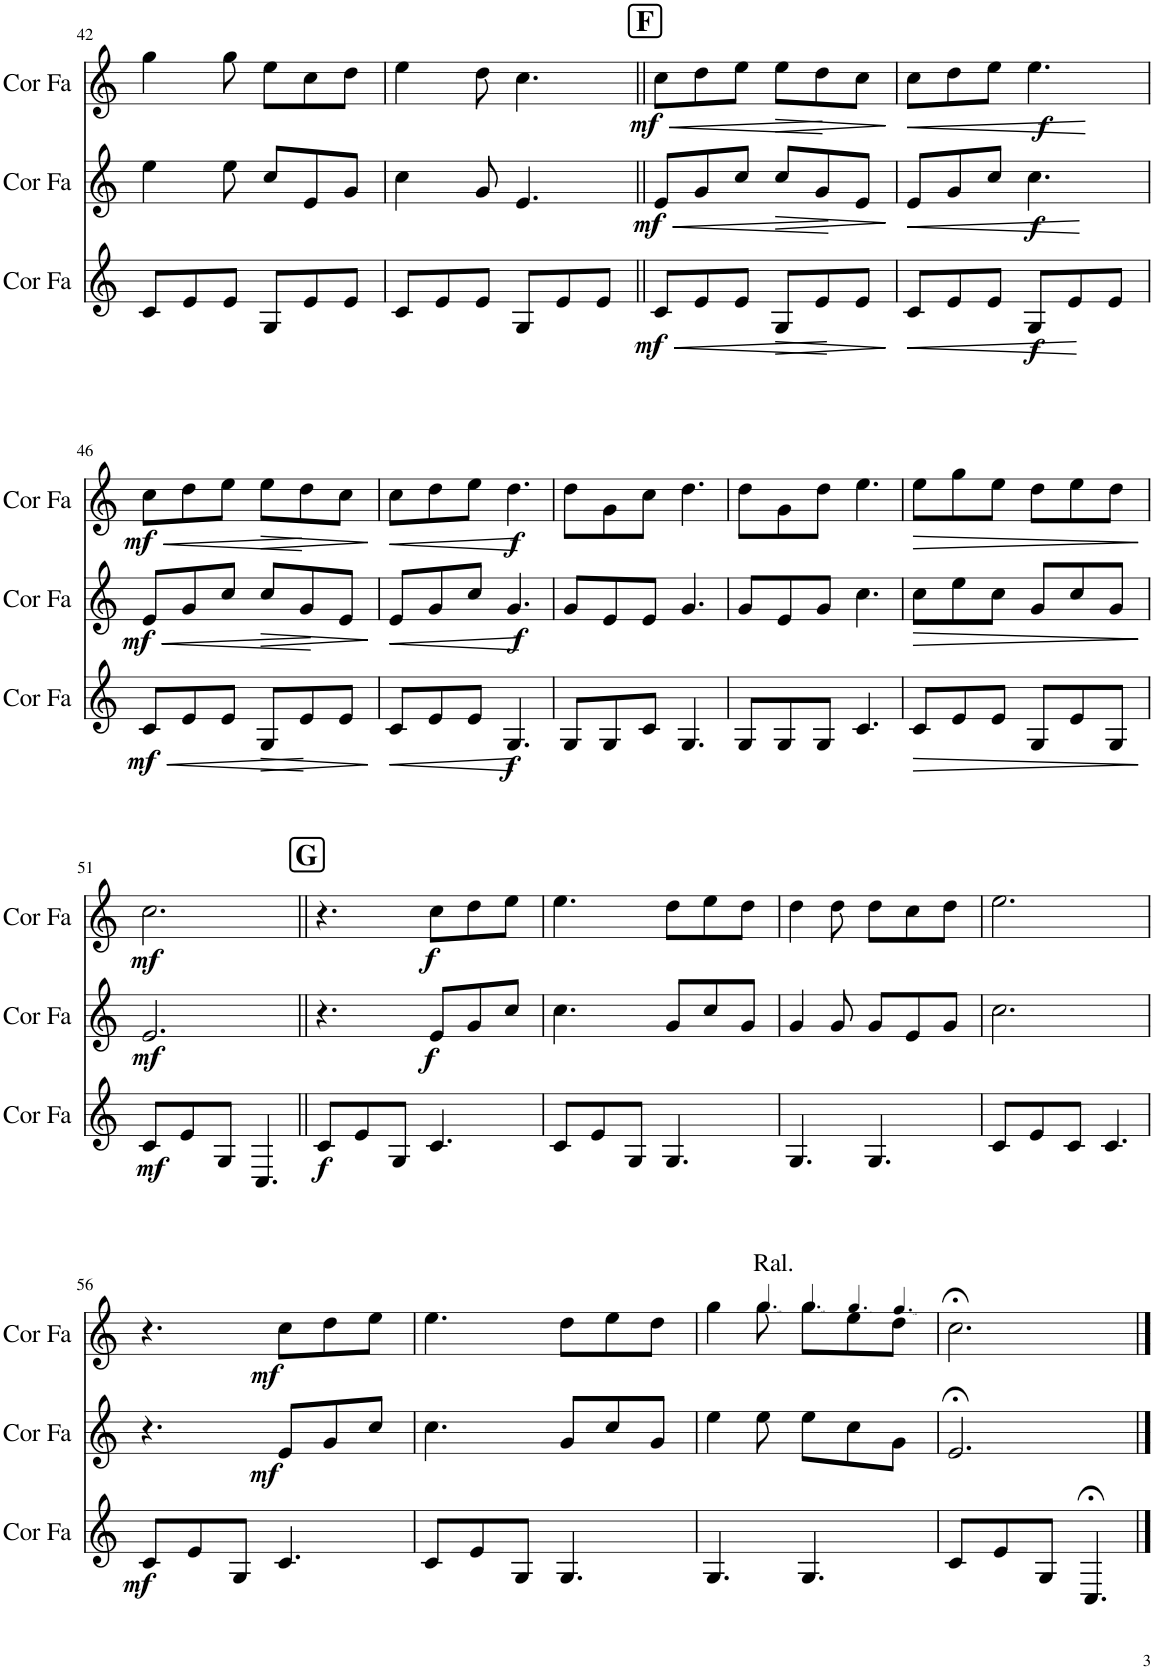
**kern	**dynam	**kern	**dynam	**kern	**dynam
*part3	*part3	*part2	*part2	*part1	*part1
*staff3	*staff3	*staff2	*staff2	*staff1	*staff1
*I"Cor en Fa	*	*I"Cor en Fa	*	*I"Cor en Fa	*
*I'Cor Fa	*	*I'Cor Fa	*	*I'Cor Fa	*
!!LO:PB:g=z
*clefG2	*	*clefG2	*	*clefG2	*
*Trd4c7	*	*Trd4c7	*	*Trd4c7	*
*k[]	*	*k[]	*	*k[]	*
*M6/8	*	*M6/8	*	*M6/8	*
=42	=42	=42	=42	=42	=42
8c/L	.	4ee\	.	4gg\	.
8e/	.	.	.	.	.
8e/J	.	8ee\	.	8gg\	.
8G/L	.	8cc/L	.	8ee\L	.
8e/	.	8e/	.	8cc\	.
8e/J	.	8g/J	.	8dd\J	.
=43	=43	=43	=43	=43	=43
8c/L	.	4cc\	.	4ee\	.
8e/	.	.	.	.	.
8e/J	.	8g/	.	8dd\	.
8G/L	.	4.e/	.	4.cc\	.
8e/	.	.	.	.	.
8e/J	.	.	.	.	.
!!LO:REH:place=s1:a:B:cj:fs=14:t=F
=44||	=44||	=44||	=44||	=44||	=44||
!	!LO:HP:b	!	!LO:HP:b	!	!LO:HP:b
!	!LO:DY:n=1:b	!	!LO:DY:n=1:b	!	!LO:DY:n=1:b
8c/L	< mf	8e/L	< mf	8cc\L	< mf
8e/	.	8g/	.	8dd\	.
8e/J	.	8cc/J	.	8ee\J	.
!	!LO:HP:b	!	!LO:HP:b	!	!LO:HP:b
8G/L	>	8cc/L	>	8ee\L	>
8e/	.	8g/	.	8dd\	.
8e/J	.	8e/J	.	8cc\J	.
.	[ ]	.	[ ]	.	[ ]
=45	=45	=45	=45	=45	=45
!	!LO:HP:b	!	!LO:HP:b	!	!LO:HP:b
8c/L	<	8e/L	<	8cc\L	<
8e/	.	8g/	.	8dd\	.
8e/J	.	8cc/J	.	8ee\J	.
!	!LO:DY:b	!	!LO:DY:b	!	!LO:DY:b
8G/L	f	4.cc\	f	4.ee\	f
8e/	.	.	.	.	.
8e/J	.	.	.	.	.
.	[	.	[	.	[
!!LO:LB:g=z
=46	=46	=46	=46	=46	=46
!	!LO:HP:b	!	!LO:HP:b	!	!LO:HP:b
!	!LO:DY:n=1:b	!	!LO:DY:n=1:b	!	!LO:DY:n=1:b
8c/L	< mf	8e/L	< mf	8cc\L	< mf
8e/	.	8g/	.	8dd\	.
8e/J	.	8cc/J	.	8ee\J	.
!	!LO:HP:b	!	!LO:HP:b	!	!LO:HP:b
8G/L	>	8cc/L	>	8ee\L	>
8e/	.	8g/	.	8dd\	.
8e/J	.	8e/J	.	8cc\J	.
.	[ ]	.	[ ]	.	[ ]
=47	=47	=47	=47	=47	=47
!	!LO:HP:b	!	!LO:HP:b	!	!LO:HP:b
8c/L	<	8e/L	<	8cc\L	<
8e/	.	8g/	.	8dd\	.
8e/J	.	8cc/J	.	8ee\J	.
!	!LO:DY:b	!	!LO:DY:b	!	!LO:DY:b
4.G/	f	4.g/	f	4.dd\	f
.	[	.	[	.	[
=48	=48	=48	=48	=48	=48
8G/L	.	8g/L	.	8dd\L	.
8G/	.	8e/	.	8g\	.
8c/J	.	8e/J	.	8cc\J	.
4.G/	.	4.g/	.	4.dd\	.
=49	=49	=49	=49	=49	=49
8G/L	.	8g/L	.	8dd\L	.
8G/	.	8e/	.	8g\	.
8G/J	.	8g/J	.	8dd\J	.
4.c/	.	4.cc\	.	4.ee\	.
=50	=50	=50	=50	=50	=50
!	!LO:HP:b	!	!LO:HP:b	!	!LO:HP:b
8c/L	>	8cc\L	>	8ee\L	>
8e/	.	8ee\	.	8gg\	.
8e/J	.	8cc\J	.	8ee\J	.
8G/L	.	8g/L	.	8dd\L	.
8e/	.	8cc/	.	8ee\	.
8G/J	.	8g/J	.	8dd\J	.
.	]	.	]	.	]
!!LO:LB:g=z
=51	=51	=51	=51	=51	=51
!	!LO:DY:b	!	!LO:DY:b	!	!LO:DY:b
8c/L	mf	2.e/	mf	2.cc\	mf
8e/	.	.	.	.	.
8G/J	.	.	.	.	.
4.C/	.	.	.	.	.
!!LO:REH:place=s1:a:B:cj:fs=14:t=G
=52||	=52||	=52||	=52||	=52||	=52||
!	!LO:DY:b	!	!	!	!
8c/L	f	4.r	.	4.r	.
8e/	.	.	.	.	.
8G/J	.	.	.	.	.
!	!	!	!LO:DY:b	!	!LO:DY:b
4.c/	.	8e/L	f	8cc\L	f
.	.	8g/	.	8dd\	.
.	.	8cc/J	.	8ee\J	.
=53	=53	=53	=53	=53	=53
8c/L	.	4.cc\	.	4.ee\	.
8e/	.	.	.	.	.
8G/J	.	.	.	.	.
4.G/	.	8g/L	.	8dd\L	.
.	.	8cc/	.	8ee\	.
.	.	8g/J	.	8dd\J	.
=54	=54	=54	=54	=54	=54
4.G/	.	4g/	.	4dd\	.
.	.	8g/	.	8dd\	.
4.G/	.	8g/L	.	8dd\L	.
.	.	8e/	.	8cc\	.
.	.	8g/J	.	8dd\J	.
=55	=55	=55	=55	=55	=55
8c/L	.	2.cc\	.	2.ee\	.
8e/	.	.	.	.	.
8c/J	.	.	.	.	.
4.c/	.	.	.	.	.
!!LO:LB:g=z
=56	=56	=56	=56	=56	=56
!	!LO:DY:b	!	!	!	!
8c/L	mf	4.r	.	4.r	.
8e/	.	.	.	.	.
8G/J	.	.	.	.	.
!	!	!	!LO:DY:b	!	!LO:DY:b
4.c/	.	8e/L	mf	8cc\L	mf
.	.	8g/	.	8dd\	.
.	.	8cc/J	.	8ee\J	.
=57	=57	=57	=57	=57	=57
8c/L	.	4.cc\	.	4.ee\	.
8e/	.	.	.	.	.
8G/J	.	.	.	.	.
4.G/	.	8g/L	.	8dd\L	.
.	.	8cc/	.	8ee\	.
.	.	8g/J	.	8dd\J	.
=58	=58	=58	=58	=58	=58
!	!	!	!	!LO:TX:a:t=Ral.	!
4.G/	.	4ee\	.	4gg\	.
*	*	*	*	*MM84	*
.	.	8ee\	.	8gg\	.
*	*	*	*	*MM77	*
4.G/	.	8ee\L	.	8gg\L	.
*	*	*	*	*MM68	*
.	.	8cc\	.	8ee\	.
*	*	*	*	*MM60	*
.	.	8g\J	.	8dd\J	.
=59	=59	=59	=59	=59	=59
8c/L	.	2.e;</	.	2.cc;<\	.
8e/	.	.	.	.	.
8G/J	.	.	.	.	.
4.C;</	.	.	.	.	.
==	==	==	==	==	==
*-	*-	*-	*-	*-	*-
